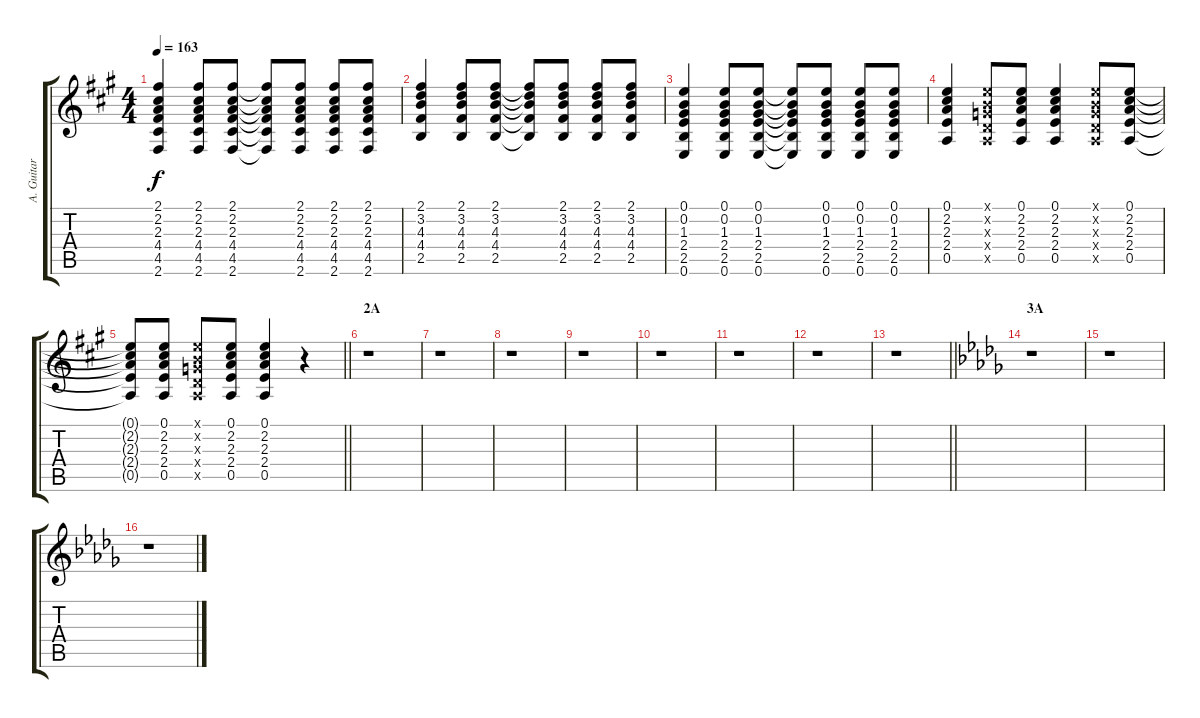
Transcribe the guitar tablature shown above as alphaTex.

\track ("A. Guitar" "A. Guitar") {instrument acousticguitarsteel}
\staff {score tabs}
\tuning (E4 B3 G3 D3 A2 E2) {hide}
\ts (4 4)
\tempo 163
\clef g2
\ks a
(2.1 2.2 2.3 4.4 4.5 2.6).4{dy f} (2.1 2.2 2.3 4.4 4.5 2.6).8 (2.1 2.2 2.3 4.4 4.5 2.6).8 (2.1{t} 2.2{t} 2.3{t} 4.4{t} 4.5{t} 2.6{t}).8 (2.1 2.2 2.3 4.4 4.5 2.6).8 (2.1 2.2 2.3 4.4 4.5 2.6).8 (2.1 2.2 2.3 4.4 4.5 2.6).8 |
(2.1 3.2 4.3 4.4 2.5).4 (2.1 3.2 4.3 4.4 2.5).8 (2.1 3.2 4.3 4.4 2.5).8 (2.1{t} 3.2{t} 4.3{t} 4.4{t} 2.5{t}).8 (2.1 3.2 4.3 4.4 2.5).8 (2.1 3.2 4.3 4.4 2.5).8 (2.1 3.2 4.3 4.4 2.5).8 |
(0.1 0.2 1.3 2.4 2.5 0.6).4 (0.1 0.2 1.3 2.4 2.5 0.6).8 (0.1 0.2 1.3 2.4 2.5 0.6).8 (0.1{t} 0.2{t} 1.3{t} 2.4{t} 2.5{t} 0.6{t}).8 (0.1 0.2 1.3 2.4 2.5 0.6).8 (0.1 0.2 1.3 2.4 2.5 0.6).8 (0.1 0.2 1.3 2.4 2.5 0.6).8 |
(0.1 2.2 2.3 2.4 0.5).4 (0.1{x} 0.2{x} 0.3{x} 0.4{x} 0.5{x}).8 (0.1 2.2 2.3 2.4 0.5).8 (0.1 2.2 2.3 2.4 0.5).4 (0.1{x} 0.2{x} 0.3{x} 0.4{x} 0.5{x}).8 (0.1 2.2 2.3 2.4 0.5).8 |
\barLineRight lightlight
(0.1{t} 2.2{t} 2.3{t} 2.4{t} 0.5{t}).8 (0.1 2.2 2.3 2.4 0.5).8 (0.1{x} 0.2{x} 0.3{x} 0.4{x} 0.5{x}).8 (0.1 2.2 2.3 2.4 0.5).8 (0.1 2.2 2.3 2.4 0.5).4 r.4 |
\section ("" "2A")
r.1 |
r.1 |
r.1 |
r.1 |
r.1 |
r.1 |
r.1 |
\barLineRight lightlight
r.1 |
\section ("" "3A")
\ks db
r.1 |
r.1 |
r.1
